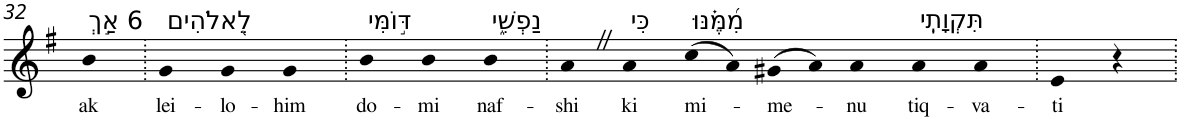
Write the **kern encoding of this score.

**kern	**text
*part1	*part1
*staff1	*staff1
*I"Piano	*
*I'Pno	*
!!LO:PB:g=z
*clefG2	*
*k[f#]	*
*G:	*
=32	=32
!LO:TX:a:t=6 אַ֣ךְ	!
!	!LO:LY:b
4b	ak
=33.	=33.
!LO:TX:a:t=לֵ֭אלֹהִים	!
!	!LO:LY:b
4g	lei-
!	!LO:LY:b
4g	-lo-
!	!LO:LY:b
4g	-him
=34.	=34.
!LO:TX:a:t=דּ֣וֹמִּי	!
!	!LO:LY:b
4b	do-
!	!LO:LY:b
4b	-mi
!LO:TX:a:t=נַפְשִׁ֑י	!
!	!LO:LY:b
4b	naf-
=35.	=35.
!	!LO:LY:b
4aZ	-shi
!LO:TX:a:t=כִּי	!
!	!LO:LY:b
4a	ki
!LO:TX:a:t=מִ֝מֶּ֗נּוּ	!
!	!LO:LY:b
(>8cc	mi-
8a)	.
!	!LO:LY:b
(>8g#X	-me-
8a)	.
!	!LO:LY:b
4a	-nu
!LO:TX:a:t=תִּקְוָתִֽי	!
!	!LO:LY:b
4a	tiq-
!	!LO:LY:b
4a	-va-
=36.	=36.
!	!LO:LY:b
4e	-ti
4r	.
=.	=.
*-	*-
